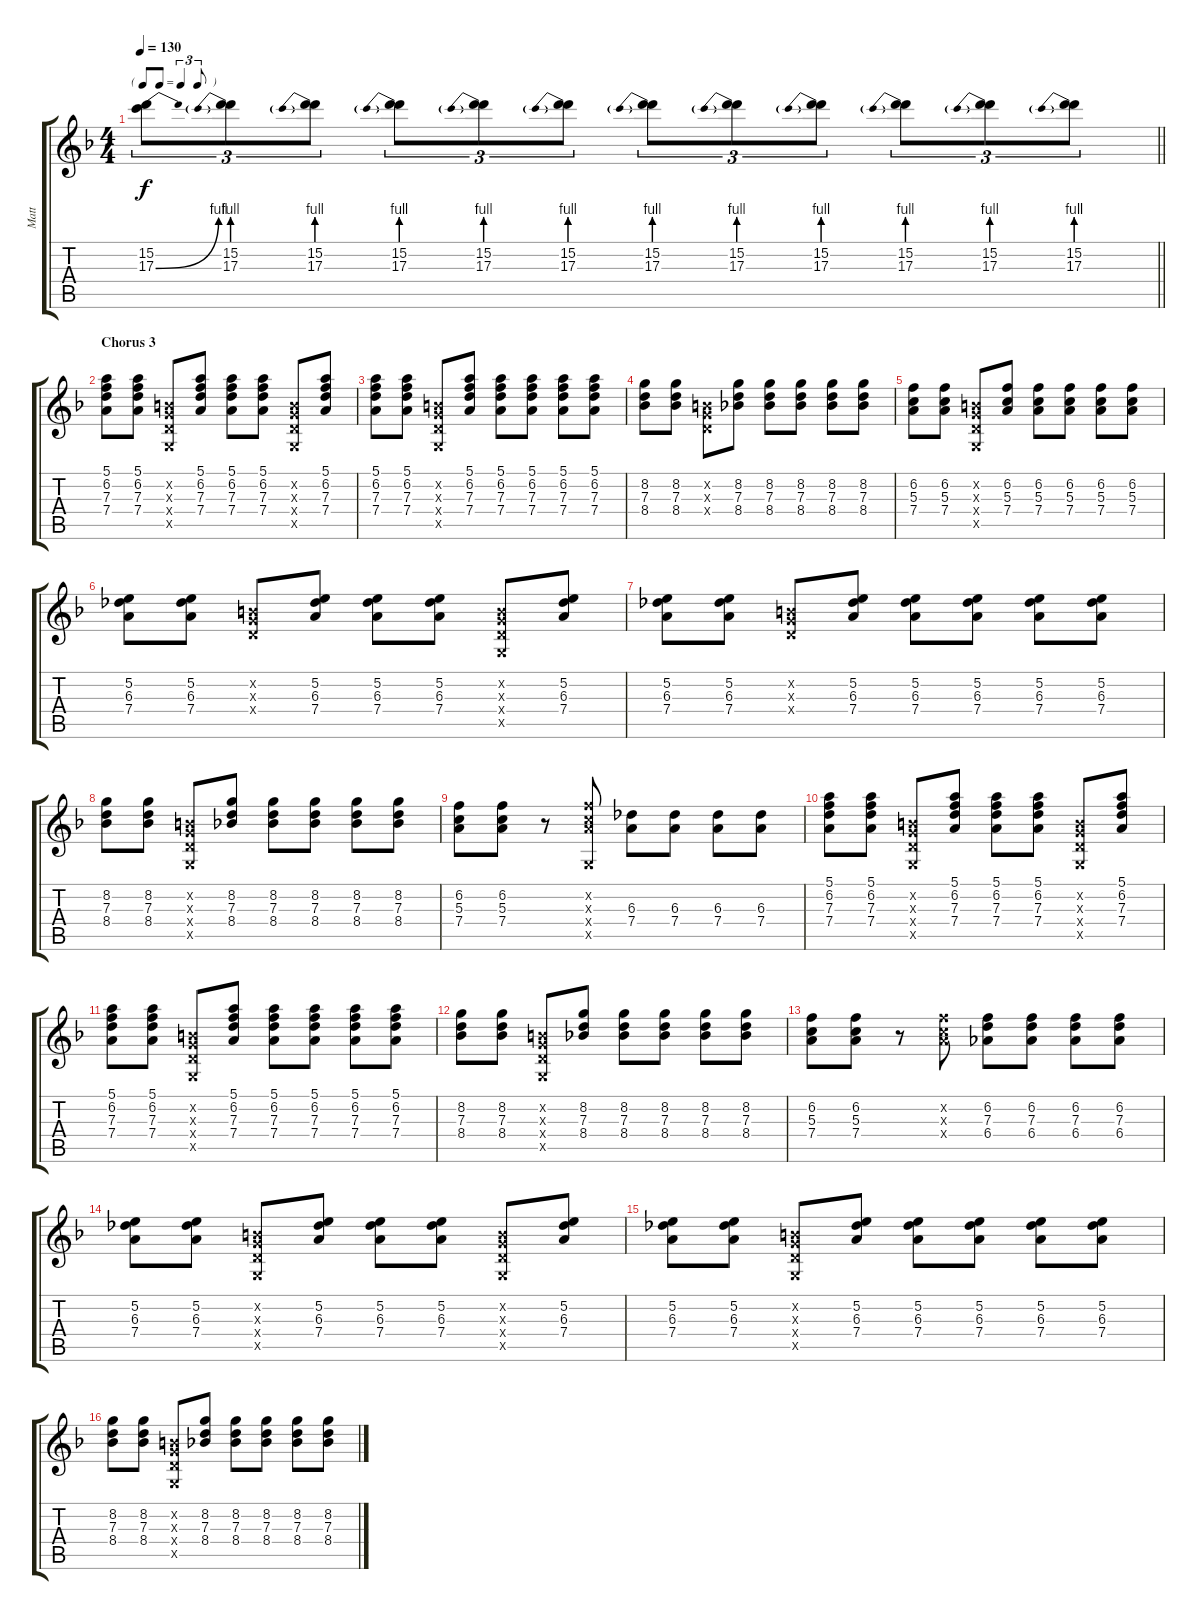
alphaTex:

\track ("Matt" "Matt") {instrument distortionguitar}
\staff {score tabs}
\tuning (E4 B3 G3 D3 G2 D2) {hide}
\ts (4 4)
\tf triplet8th
\tempo 130
\clef g2
\barLineRight lightlight
\ks dminor
(15.2 17.3{be (bend 0 0 60 4)}).8{tu (3 2) dy f} (15.2 17.3{be (prebend 0 4 60 4)}).8{tu (3 2)} (15.2 17.3{be (prebend 0 4 60 4)}).8{tu (3 2)} (15.2 17.3{be (prebend 0 4 60 4)}).8{tu (3 2)} (15.2 17.3{be (prebend 0 4 60 4)}).8{tu (3 2)} (15.2 17.3{be (prebend 0 4 60 4)}).8{tu (3 2)} (15.2 17.3{be (prebend 0 4 60 4)}).8{tu (3 2)} (15.2 17.3{be (prebend 0 4 60 4)}).8{tu (3 2)} (15.2 17.3{be (prebend 0 4 60 4)}).8{tu (3 2)} (15.2 17.3{be (prebend 0 4 60 4)}).8{tu (3 2)} (15.2 17.3{be (prebend 0 4 60 4)}).8{tu (3 2)} (15.2 17.3{be (prebend 0 4 60 4)}).8{tu (3 2)} |
\section ("" "Chorus 3")
(5.1 6.2 7.3 7.4).8{volume 16 instrument distortionguitar} (5.1 6.2 7.3 7.4).8 (0.2{x} 0.3{x} 0.4{x} 0.5{x}).8 (5.1 6.2 7.3 7.4).8 (5.1 6.2 7.3 7.4).8 (5.1 6.2 7.3 7.4).8 (0.2{x} 0.3{x} 0.4{x} 0.5{x}).8 (5.1 6.2 7.3 7.4).8 |
(5.1 6.2 7.3 7.4).8 (5.1 6.2 7.3 7.4).8 (0.2{x} 0.3{x} 0.4{x} 0.5{x}).8 (5.1 6.2 7.3 7.4).8 (5.1 6.2 7.3 7.4).8 (5.1 6.2 7.3 7.4).8 (5.1 6.2 7.3 7.4).8 (5.1 6.2 7.3 7.4).8 |
(8.2 7.3 8.4).8 (8.2 7.3 8.4).8 (0.2{x} 0.3{x} 0.4{x}).8 (8.2 7.3 8.4).8 (8.2 7.3 8.4).8 (8.2 7.3 8.4).8 (8.2 7.3 8.4).8 (8.2 7.3 8.4).8 |
(6.2 5.3 7.4).8 (6.2 5.3 7.4).8 (0.2{x} 0.3{x} 0.4{x} 0.5{x}).8 (6.2 5.3 7.4).8 (6.2 5.3 7.4).8 (6.2 5.3 7.4).8 (6.2 5.3 7.4).8 (6.2 5.3 7.4).8 |
(5.2 6.3 7.4).8 (5.2 6.3 7.4).8 (0.2{x} 0.3{x} 0.4{x}).8 (5.2 6.3 7.4).8 (5.2 6.3 7.4).8 (5.2 6.3 7.4).8 (0.2{x} 0.3{x} 0.4{x} 0.5{x}).8 (5.2 6.3 7.4).8 |
(5.2 6.3 7.4).8 (5.2 6.3 7.4).8 (0.2{x} 0.3{x} 0.4{x}).8 (5.2 6.3 7.4).8 (5.2 6.3 7.4).8 (5.2 6.3 7.4).8 (5.2 6.3 7.4).8 (5.2 6.3 7.4).8 |
(8.2 7.3 8.4).8 (8.2 7.3 8.4).8 (0.2{x} 0.3{x} 0.4{x} 0.5{x}).8 (8.2 7.3 8.4).8 (8.2 7.3 8.4).8 (8.2 7.3 8.4).8 (8.2 7.3 8.4).8 (8.2 7.3 8.4).8 |
(6.2 5.3 7.4).8 (6.2 5.3 7.4).8 r.8 (6.2{x} 5.3{x} 7.4{x} 0.5{x}).8 (6.3 7.4).8 (6.3 7.4).8 (6.3 7.4).8 (6.3 7.4).8 |
(5.1 6.2 7.3 7.4).8 (5.1 6.2 7.3 7.4).8 (0.2{x} 0.3{x} 0.4{x} 0.5{x}).8 (5.1 6.2 7.3 7.4).8 (5.1 6.2 7.3 7.4).8 (5.1 6.2 7.3 7.4).8 (0.2{x} 0.3{x} 0.4{x} 0.5{x}).8 (5.1 6.2 7.3 7.4).8 |
(5.1 6.2 7.3 7.4).8 (5.1 6.2 7.3 7.4).8 (0.2{x} 0.3{x} 0.4{x} 0.5{x}).8 (5.1 6.2 7.3 7.4).8 (5.1 6.2 7.3 7.4).8 (5.1 6.2 7.3 7.4).8 (5.1 6.2 7.3 7.4).8 (5.1 6.2 7.3 7.4).8 |
(8.2 7.3 8.4).8 (8.2 7.3 8.4).8 (0.2{x} 0.3{x} 0.4{x} 0.5{x}).8 (8.2 7.3 8.4).8 (8.2 7.3 8.4).8 (8.2 7.3 8.4).8 (8.2 7.3 8.4).8 (8.2 7.3 8.4).8 |
(6.2 5.3 7.4).8 (6.2 5.3 7.4).8 r.8 (6.2{x} 5.3{x} 7.4{x}).8 (6.2 7.3 6.4).8 (6.2 7.3 6.4).8 (6.2 7.3 6.4).8 (6.2 7.3 6.4).8 |
(5.2 6.3 7.4).8 (5.2 6.3 7.4).8 (0.2{x} 0.3{x} 0.4{x} 0.5{x}).8 (5.2 6.3 7.4).8 (5.2 6.3 7.4).8 (5.2 6.3 7.4).8 (0.2{x} 0.3{x} 0.4{x} 0.5{x}).8 (5.2 6.3 7.4).8 |
(5.2 6.3 7.4).8 (5.2 6.3 7.4).8 (0.2{x} 0.3{x} 0.4{x} 0.5{x}).8 (5.2 6.3 7.4).8 (5.2 6.3 7.4).8 (5.2 6.3 7.4).8 (5.2 6.3 7.4).8 (5.2 6.3 7.4).8 |
(8.2 7.3 8.4).8 (8.2 7.3 8.4).8 (0.2{x} 0.3{x} 0.4{x} 0.5{x}).8 (8.2 7.3 8.4).8 (8.2 7.3 8.4).8 (8.2 7.3 8.4).8 (8.2 7.3 8.4).8 (8.2 7.3 8.4).8
